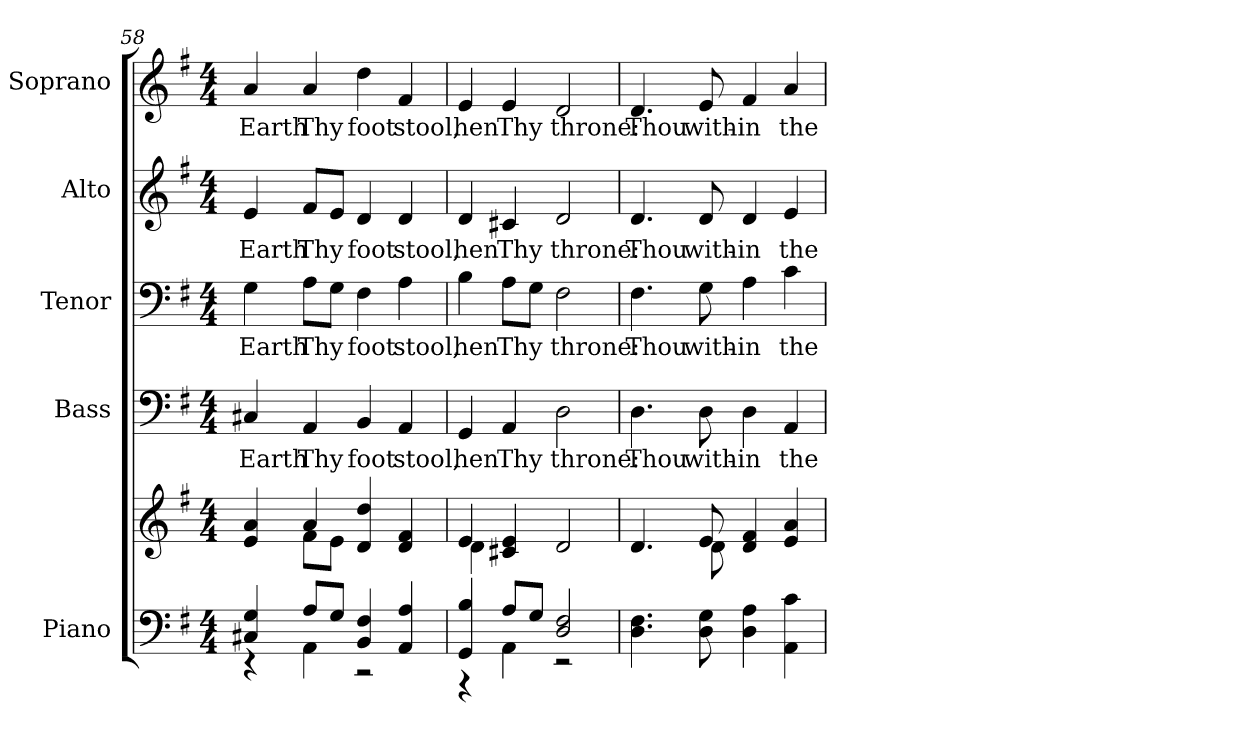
**kern	**kern	**kern	**text	**kern	**text	**kern	**text	**kern	**text
*part5	*part5	*part4	*part4	*part3	*part3	*part2	*part2	*part1	*part1
*staff6	*staff5	*staff4	*staff4	*staff3	*staff3	*staff2	*staff2	*staff1	*staff1
*I"Piano	*	*I"Bass	*	*I"Tenor	*	*I"Alto	*	*I"Soprano	*
*I'Pno.	*	*I'B.	*	*I'T.	*	*I'A.	*	*I'S.	*
*clefF4	*clefG2	*clefF4	*	*clefF4	*	*clefG2	*	*clefG2	*
*k[f#]	*k[f#]	*k[f#]	*	*k[f#]	*	*k[f#]	*	*k[f#]	*
*G:	*G:	*G:	*	*G:	*	*G:	*	*G:	*
*M4/4	*M4/4	*M4/4	*	*M4/4	*	*M4/4	*	*M4/4	*
=58	=58	=58	=58	=58	=58	=58	=58	=58	=58
*^	*^	*	*	*	*	*	*	*	*
!	!	!	!	!	!LO:LY:b:color=#000000	!	!	!	!	!	!
!	!	!	!	!	!	!	!LO:LY:b:color=#000000	!	!	!	!
!	!	!	!	!	!	!	!	!	!LO:LY:b:color=#000000	!	!
!	!	!	!	!	!	!	!	!	!	!	!LO:LY:b:color=#000000
4C#Xi/ 4Gi	4r	4ei/ 4ai	4ryy	4C#Xi/	Earth	4Gi\	Earth	4ei/	Earth	4ai/	Earth
!	!	!	!	!	!LO:LY:b:color=#000000	!	!	!	!	!	!
!	!	!	!	!	!	!	!LO:LY:b:color=#000000	!	!	!	!
!	!	!	!	!	!	!	!	!	!LO:LY:b:color=#000000	!	!
!	!	!	!	!	!	!	!	!	!	!	!LO:LY:b:color=#000000
8Ai/L	4AAi\	4ai/	8f#i\L	4AAi/	Thy	8Ai\L	Thy	8f#i/L	Thy	4ai/	Thy
8Gi/J	.	.	8ei\J	.	.	8Gi\J	.	8ei/J	.	.	.
!	!	!	!	!	!LO:LY:b:color=#000000	!	!	!	!	!	!
!	!	!	!	!	!	!	!LO:LY:b:color=#000000	!	!	!	!
!	!	!	!	!	!	!	!	!	!LO:LY:b:color=#000000	!	!
!	!	!	!	!	!	!	!	!	!	!	!LO:LY:b:color=#000000
4BBi/ 4F#i	2r	4di/ 4ddi	2ryy	4BBi/	foot	4F#i\	foot	4di/	foot	4ddi\	foot
!	!	!	!	!	!LO:LY:b:color=#000000	!	!	!	!	!	!
!	!	!	!	!	!	!	!LO:LY:b:color=#000000	!	!	!	!
!	!	!	!	!	!	!	!	!	!LO:LY:b:color=#000000	!	!
!	!	!	!	!	!	!	!	!	!	!	!LO:LY:b:color=#000000
4AAi/ 4Ai	.	4di/ 4f#i	.	4AAi/	stool,	4Ai\	stool,	4di/	stool,	4f#i/	stool,
!!LO:PB:g=z
=59	=59	=59	=59	=59	=59	=59	=59	=59	=59	=59	=59
!	!	!	!	!	!LO:LY:b:color=#000000	!	!	!	!	!	!
!	!	!	!	!	!	!	!LO:LY:b:color=#000000	!	!	!	!
!	!	!	!	!	!	!	!	!	!LO:LY:b:color=#000000	!	!
!	!	!	!	!	!	!	!	!	!	!	!LO:LY:b:color=#000000
4GGi/ 4Bi	4r	4ei/	4di\	4GGi/	hen	4Bi\	hen	4di/	hen	4ei/	hen
!	!	!	!	!	!LO:LY:b:color=#000000	!	!	!	!	!	!
!	!	!	!	!	!	!	!LO:LY:b:color=#000000	!	!	!	!
!	!	!	!	!	!	!	!	!	!LO:LY:b:color=#000000	!	!
!	!	!	!	!	!	!	!	!	!	!	!LO:LY:b:color=#000000
8Ai/L	4AAi\	4c#Xi/ 4ei	4ryy	4AAi/	Thy	8Ai\L	Thy	4c#Xi/	Thy	4ei/	Thy
8Gi/J	.	.	.	.	.	8Gi\J	.	.	.	.	.
!	!	!	!	!	!LO:LY:b:color=#000000	!	!	!	!	!	!
!	!	!	!	!	!	!	!LO:LY:b:color=#000000	!	!	!	!
!	!	!	!	!	!	!	!	!	!LO:LY:b:color=#000000	!	!
!	!	!	!	!	!	!	!	!	!	!	!LO:LY:b:color=#000000
2Di/ 2F#i	2r	2di/	2ryy	2Di\	throne:	2F#i\	throne:	2di/	throne:	2di/	throne:
*v	*v	*	*	*	*	*	*	*	*	*	*
=60	=60	=60	=60	=60	=60	=60	=60	=60	=60	=60
*^	*	*	*	*	*	*	*	*	*	*
!	!	!	!	!	!LO:LY:b:color=#000000	!	!	!	!	!	!
*v	*v	*	*	*	*	*	*	*	*	*	*
*^	*	*	*	*	*	*	*	*	*	*
!	!	!	!	!	!	!	!LO:LY:b:color=#000000	!	!	!	!
*v	*v	*	*	*	*	*	*	*	*	*	*
*^	*	*	*	*	*	*	*	*	*	*
!	!	!	!	!	!	!	!	!	!LO:LY:b:color=#000000	!	!
*v	*v	*	*	*	*	*	*	*	*	*	*
*^	*	*	*	*	*	*	*	*	*	*
!	!	!	!	!	!	!	!	!	!	!	!LO:LY:b:color=#000000
*v	*v	*	*	*	*	*	*	*	*	*	*
4.Di\ 4.F#i	4.di/	4ryy	4.Di\	Thou	4.F#i\	Thou	4.di/	Thou	4.di/	Thou
.	.	8ryy	.	.	.	.	.	.	.	.
!	!	!	!	!LO:LY:b:color=#000000	!	!	!	!	!	!
!	!	!	!	!	!	!LO:LY:b:color=#000000	!	!	!	!
!	!	!	!	!	!	!	!	!LO:LY:b:color=#000000	!	!
!	!	!	!	!	!	!	!	!	!	!LO:LY:b:color=#000000
8Di\ 8Gi	8ei/	8di\	8Di\	with-	8Gi\	with-	8di/	with-	8ei/	with-
!	!	!	!	!LO:LY:b:color=#000000	!	!	!	!	!	!
!	!	!	!	!	!	!LO:LY:b:color=#000000	!	!	!	!
!	!	!	!	!	!	!	!	!LO:LY:b:color=#000000	!	!
!	!	!	!	!	!	!	!	!	!	!LO:LY:b:color=#000000
4Di\ 4Ai	4di/ 4f#i	2ryy	4Di\	-in	4Ai\	-in	4di/	-in	4f#i/	-in
!	!	!	!	!LO:LY:b:color=#000000	!	!	!	!	!	!
!	!	!	!	!	!	!LO:LY:b:color=#000000	!	!	!	!
!	!	!	!	!	!	!	!	!LO:LY:b:color=#000000	!	!
!	!	!	!	!	!	!	!	!	!	!LO:LY:b:color=#000000
4AAi\ 4ci	4ei/ 4ai	.	4AAi/	the	4ci\	the	4ei/	the	4ai/	the
*	*v	*v	*	*	*	*	*	*	*	*
=	=	=	=	=	=	=	=	=	=
*-	*-	*-	*-	*-	*-	*-	*-	*-	*-
